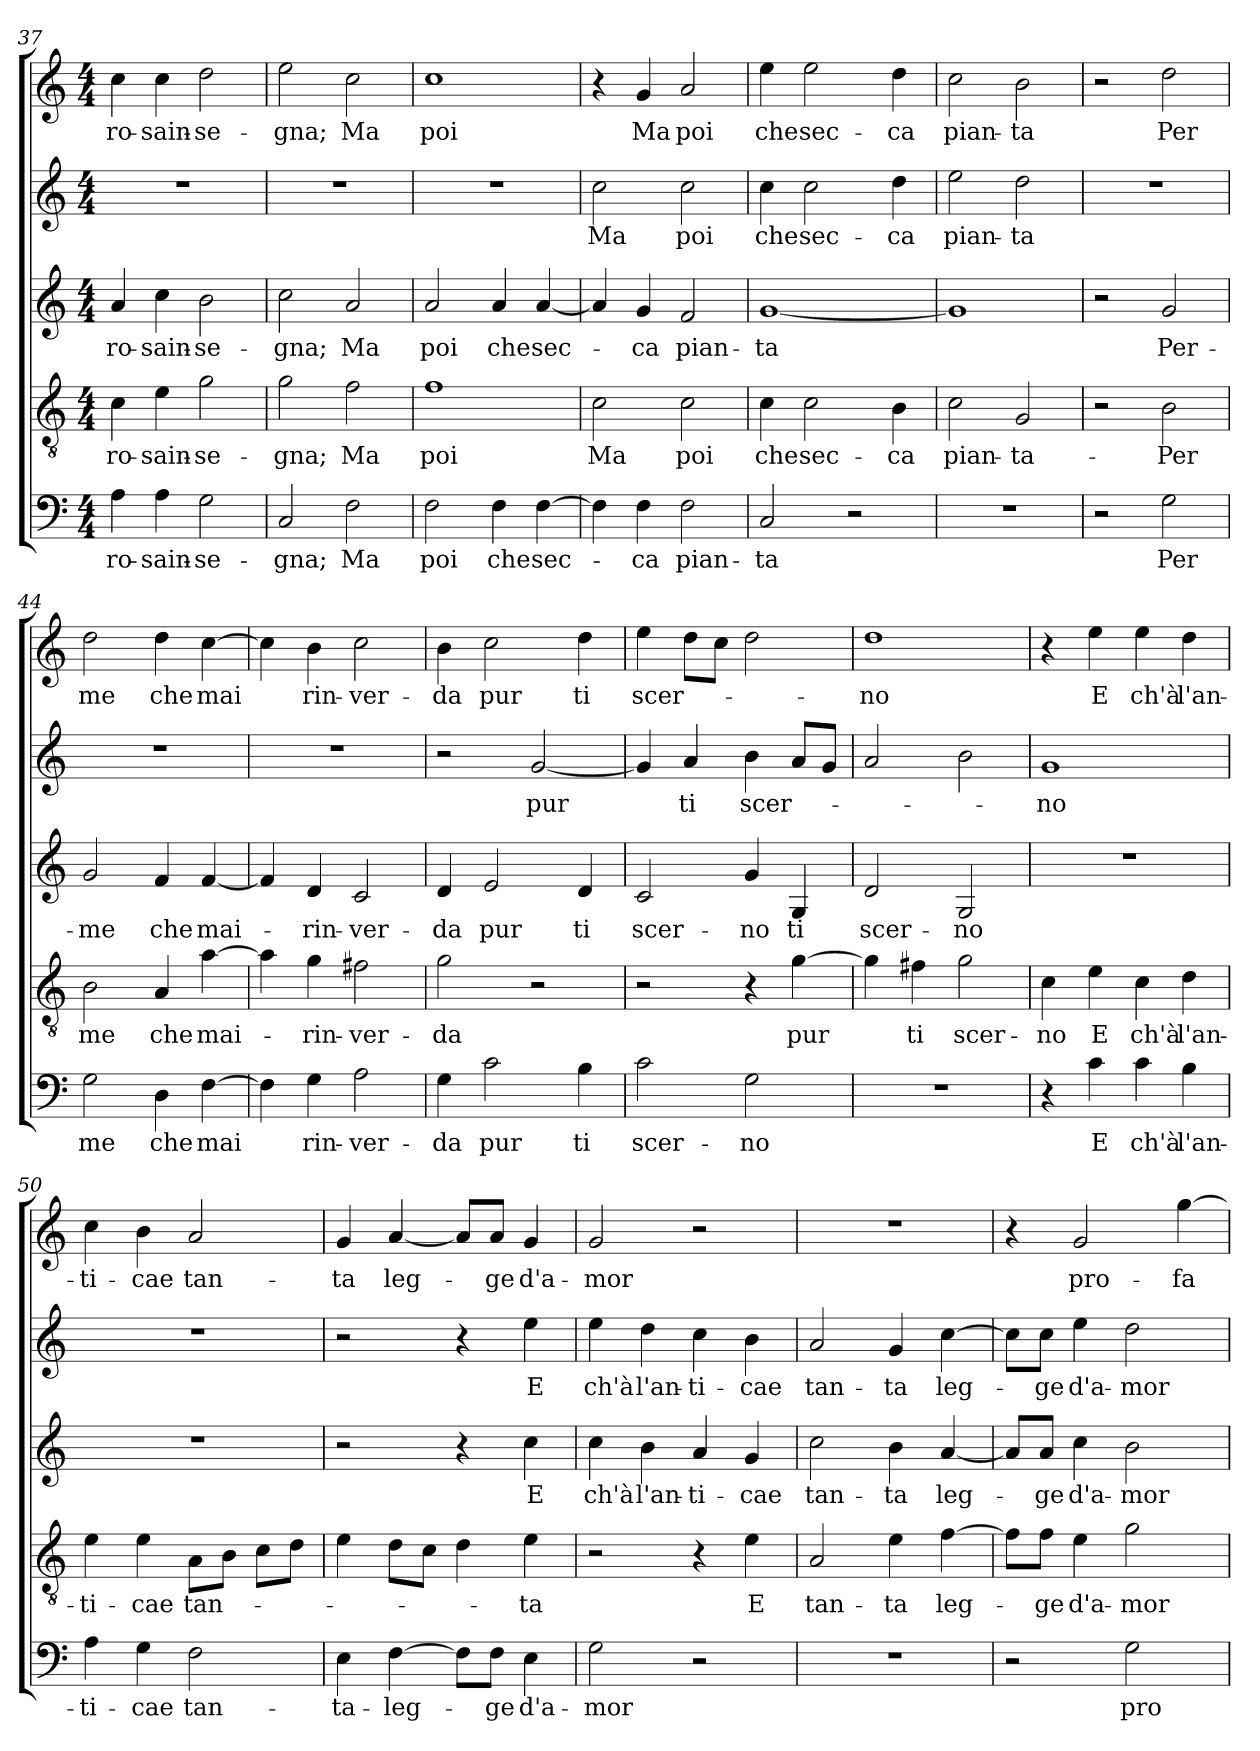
**kern	**text	**kern	**text	**kern	**text	**kern	**text	**kern	**text
*part5	*part5	*part4	*part4	*part3	*part3	*part2	*part2	*part1	*part1
*staff5	*staff5	*staff4	*staff4	*staff3	*staff3	*staff2	*staff2	*staff1	*staff1
*clefF4	*	*clefGv2	*	*clefG2	*	*clefG2	*	*clefG2	*
*k[]	*	*k[]	*	*k[]	*	*k[]	*	*k[]	*
*M4/4	*	*M4/4	*	*M4/4	*	*M4/4	*	*M4/4	*
=37	=37	=37	=37	=37	=37	=37	=37	=37	=37
4A\	ro-	4c\	ro-	4a/	ro-	1r	.	4cc\	ro-
4A\	sain-	4e\	sain-	4cc\	sain-	.	.	4cc\	sain-
2G\	se-	2g\	se-	2b\	se-	.	.	2dd\	se-
=38	=38	=38	=38	=38	=38	=38	=38	=38	=38
2C/	gna;	2g\	gna;	2cc\	gna;	1r	.	2ee\	gna;
2F\	Ma	2f\	Ma	2a/	Ma	.	.	2cc\	Ma
=39	=39	=39	=39	=39	=39	=39	=39	=39	=39
2F\	poi	1f\	poi	2a/	poi	1r	.	1cc\	poi
4F\	che	.	.	4a/	che	.	.	.	.
[4F\	sec-	.	.	[4a/	sec-	.	.	.	.
=40	=40	=40	=40	=40	=40	=40	=40	=40	=40
4F\]	.	2c\	Ma	4a/]	.	2cc\	Ma	4r	.
4F\	ca	.	.	4g/	ca	.	.	4g/	Ma
2F\	pian-	2c\	poi	2f/	pian-	2cc\	poi	2a/	poi
=41	=41	=41	=41	=41	=41	=41	=41	=41	=41
2C/	ta	4c\	che	[1g/	ta	4cc\	che	4ee\	che
.	.	2c\	sec-	.	.	2cc\	sec-	2ee\	sec-
2r	.	.	.	.	.	.	.	.	.
.	.	4B\	ca	.	.	4dd\	ca	4dd\	ca
=42	=42	=42	=42	=42	=42	=42	=42	=42	=42
1r	.	2c\	pian-	1g/]	.	2ee\	pian-	2cc\	pian-
.	.	2G/	ta-	.	.	2dd\	ta	2b\	ta
=43	=43	=43	=43	=43	=43	=43	=43	=43	=43
2r	.	2r	.	2r	.	1r	.	2r	.
2G\	Per	2B\	Per	2g/	Per-	.	.	2dd\	Per
=44	=44	=44	=44	=44	=44	=44	=44	=44	=44
2G\	me	2B\	me	2g/	me	1r	.	2dd\	me
4D\	che	4A/	che	4f/	che	.	.	4dd\	che
[4F\	mai	[4a\	mai-	[4f/	mai-	.	.	[4cc\	mai
=45	=45	=45	=45	=45	=45	=45	=45	=45	=45
4F\]	.	4a\]	.	4f/]	.	1r	.	4cc\]	.
4G\	rin-	4g\	rin-	4d/	rin-	.	.	4b\	rin-
2A\	ver-	2f#X\	ver-	2c/	ver-	.	.	2cc\	ver-
=46	=46	=46	=46	=46	=46	=46	=46	=46	=46
4G\	da	2g\	da	4d/	da	2r	.	4b\	da
2c\	pur	.	.	2e/	pur	.	.	2cc\	pur
.	.	2r	.	.	.	[2g/	pur	.	.
4B\	ti	.	.	4d/	ti	.	.	4dd\	ti
=47	=47	=47	=47	=47	=47	=47	=47	=47	=47
2c\	scer-	2r	.	2c/	scer-	4g/]	.	4ee\	scer-
.	.	.	.	.	.	4a/	ti	8dd\L	.
.	.	.	.	.	.	.	.	8cc\J	.
2G\	no	4r	.	4g/	no	4b\	scer-	2dd\	.
.	.	[4g\	pur	4G/	ti	8a/L	.	.	.
.	.	.	.	.	.	8g/J	.	.	.
=48	=48	=48	=48	=48	=48	=48	=48	=48	=48
1r	.	4g\]	.	2d/	scer-	2a/	.	1dd\	no
.	.	4f#X\	ti	.	.	.	.	.	.
.	.	2g\	scer-	2G/	no	2b\	.	.	.
=49	=49	=49	=49	=49	=49	=49	=49	=49	=49
4r	.	4c\	no	1r	.	1g/	no	4r	.
4c\	E	4e\	E	.	.	.	.	4ee\	E
4c\	ch'à	4c\	ch'à	.	.	.	.	4ee\	ch'à
4B\	l'an-	4d\	l'an-	.	.	.	.	4dd\	l'an-
=50	=50	=50	=50	=50	=50	=50	=50	=50	=50
4A\	ti-	4e\	ti-	1r	.	1r	.	4cc\	ti-
4G\	cae	4e\	cae	.	.	.	.	4b\	cae
2F\	tan-	8A\L	tan-	.	.	.	.	2a/	tan-
.	.	8B\J	.	.	.	.	.	.	.
.	.	8c\L	.	.	.	.	.	.	.
.	.	8d\J	.	.	.	.	.	.	.
=51	=51	=51	=51	=51	=51	=51	=51	=51	=51
4E\	ta-	4e\	.	2r	.	2r	.	4g/	ta
[4F\	leg-	8d\L	.	.	.	.	.	[4a/	leg-
.	.	8c\J	.	.	.	.	.	.	.
8F\L]	.	4d\	.	4r	.	4r	.	8a/L]	.
8F\J	ge	.	.	.	.	.	.	8a/J	ge
4E\	d'a-	4e\	ta	4cc\	E	4ee\	E	4g/	d'a-
=52	=52	=52	=52	=52	=52	=52	=52	=52	=52
2G\	mor	2r	.	4cc\	ch'à	4ee\	ch'à	2g/	mor
.	.	.	.	4b\	l'an-	4dd\	l'an-	.	.
2r	.	4r	.	4a/	ti-	4cc\	ti-	2r	.
.	.	4e\	E	4g/	cae	4b\	cae	.	.
=53	=53	=53	=53	=53	=53	=53	=53	=53	=53
1r	.	2A/	tan-	2cc\	tan-	2a/	tan-	1r	.
.	.	4e\	ta	4b\	ta	4g/	ta	.	.
.	.	[4f\	leg-	[4a/	leg-	[4cc\	leg-	.	.
=54	=54	=54	=54	=54	=54	=54	=54	=54	=54
2r	.	8f\L]	.	8a/L]	.	8cc\L]	.	4r	.
.	.	8f\J	ge	8a/J	ge	8cc\J	ge	.	.
.	.	4e\	d'a-	4cc\	d'a-	4ee\	d'a-	2g/	pro-
2G\	pro-	2g\	mor	2b\	mor	2dd\	mor	.	.
.	.	.	.	.	.	.	.	[4gg\	fa-
=	=	=	=	=	=	=	=	=	=
*-	*-	*-	*-	*-	*-	*-	*-	*-	*-
